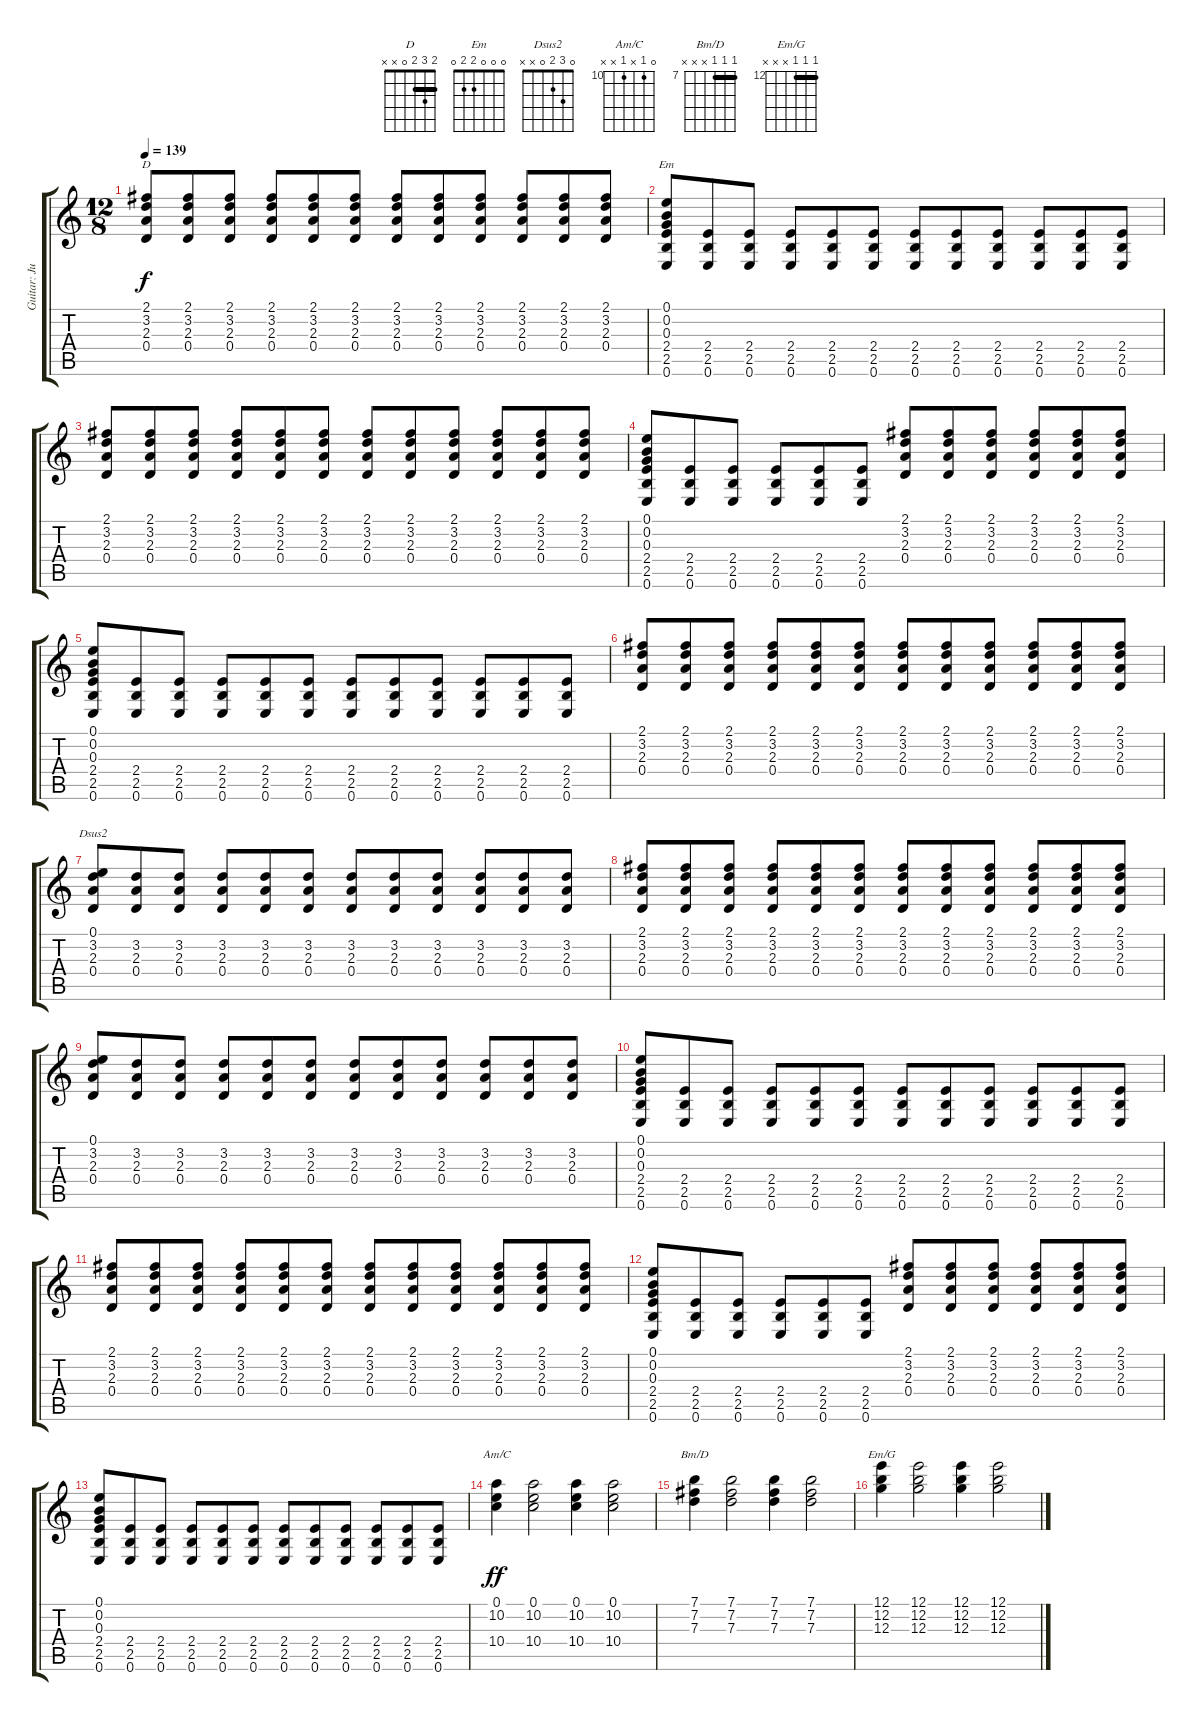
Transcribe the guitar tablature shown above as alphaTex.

\track ("Guitar: Justin Hayward" "Guitar: Ju") {instrument distortionguitar}
\staff {score tabs}
\tuning (E4 B3 G3 D3 A2 E2) {hide}
\chord ("D" 2 3 2 0 x x) {barre 2}
\chord ("Em" 0 0 0 2 2 0)
\chord ("Dsus2" 0 3 2 0 x x)
\chord ("Am/C" 0 10 x 10 x x) {firstfret 10}
\chord ("Bm/D" 7 7 7 x x x) {firstfret 7 barre 7}
\chord ("Em/G" 12 12 12 x x x) {firstfret 12 barre 12}
\ts (12 8)
\tempo 139
\clef g2
\ks c
(2.1 3.2 2.3 0.4).8{ch "D" dy f} (2.1 3.2 2.3 0.4).8 (2.1 3.2 2.3 0.4).8 (2.1 3.2 2.3 0.4).8 (2.1 3.2 2.3 0.4).8 (2.1 3.2 2.3 0.4).8 (2.1 3.2 2.3 0.4).8 (2.1 3.2 2.3 0.4).8 (2.1 3.2 2.3 0.4).8 (2.1 3.2 2.3 0.4).8 (2.1 3.2 2.3 0.4).8 (2.1 3.2 2.3 0.4).8 |
(0.1 0.2 0.3 2.4 2.5 0.6).8{ch "Em"} (2.4 2.5 0.6).8 (2.4 2.5 0.6).8 (2.4 2.5 0.6).8 (2.4 2.5 0.6).8 (2.4 2.5 0.6).8 (2.4 2.5 0.6).8 (2.4 2.5 0.6).8 (2.4 2.5 0.6).8 (2.4 2.5 0.6).8 (2.4 2.5 0.6).8 (2.4 2.5 0.6).8 |
(2.1 3.2 2.3 0.4).8 (2.1 3.2 2.3 0.4).8 (2.1 3.2 2.3 0.4).8 (2.1 3.2 2.3 0.4).8 (2.1 3.2 2.3 0.4).8 (2.1 3.2 2.3 0.4).8 (2.1 3.2 2.3 0.4).8 (2.1 3.2 2.3 0.4).8 (2.1 3.2 2.3 0.4).8 (2.1 3.2 2.3 0.4).8 (2.1 3.2 2.3 0.4).8 (2.1 3.2 2.3 0.4).8 |
(0.1 0.2 0.3 2.4 2.5 0.6).8 (2.4 2.5 0.6).8 (2.4 2.5 0.6).8 (2.4 2.5 0.6).8 (2.4 2.5 0.6).8 (2.4 2.5 0.6).8 (2.1 3.2 2.3 0.4).8 (2.1 3.2 2.3 0.4).8 (2.1 3.2 2.3 0.4).8 (2.1 3.2 2.3 0.4).8 (2.1 3.2 2.3 0.4).8 (2.1 3.2 2.3 0.4).8 |
(0.1 0.2 0.3 2.4 2.5 0.6).8 (2.4 2.5 0.6).8 (2.4 2.5 0.6).8 (2.4 2.5 0.6).8 (2.4 2.5 0.6).8 (2.4 2.5 0.6).8 (2.4 2.5 0.6).8 (2.4 2.5 0.6).8 (2.4 2.5 0.6).8 (2.4 2.5 0.6).8 (2.4 2.5 0.6).8 (2.4 2.5 0.6).8 |
(2.1 3.2 2.3 0.4).8 (2.1 3.2 2.3 0.4).8 (2.1 3.2 2.3 0.4).8 (2.1 3.2 2.3 0.4).8 (2.1 3.2 2.3 0.4).8 (2.1 3.2 2.3 0.4).8 (2.1 3.2 2.3 0.4).8 (2.1 3.2 2.3 0.4).8 (2.1 3.2 2.3 0.4).8 (2.1 3.2 2.3 0.4).8 (2.1 3.2 2.3 0.4).8 (2.1 3.2 2.3 0.4).8 |
(0.1 3.2 2.3 0.4).8{ch "Dsus2"} (3.2 2.3 0.4).8 (3.2 2.3 0.4).8 (3.2 2.3 0.4).8 (3.2 2.3 0.4).8 (3.2 2.3 0.4).8 (3.2 2.3 0.4).8 (3.2 2.3 0.4).8 (3.2 2.3 0.4).8 (3.2 2.3 0.4).8 (3.2 2.3 0.4).8 (3.2 2.3 0.4).8 |
(2.1 3.2 2.3 0.4).8 (2.1 3.2 2.3 0.4).8 (2.1 3.2 2.3 0.4).8 (2.1 3.2 2.3 0.4).8 (2.1 3.2 2.3 0.4).8 (2.1 3.2 2.3 0.4).8 (2.1 3.2 2.3 0.4).8 (2.1 3.2 2.3 0.4).8 (2.1 3.2 2.3 0.4).8 (2.1 3.2 2.3 0.4).8 (2.1 3.2 2.3 0.4).8 (2.1 3.2 2.3 0.4).8 |
(0.1 3.2 2.3 0.4).8 (3.2 2.3 0.4).8 (3.2 2.3 0.4).8 (3.2 2.3 0.4).8 (3.2 2.3 0.4).8 (3.2 2.3 0.4).8 (3.2 2.3 0.4).8 (3.2 2.3 0.4).8 (3.2 2.3 0.4).8 (3.2 2.3 0.4).8 (3.2 2.3 0.4).8 (3.2 2.3 0.4).8 |
(0.1 0.2 0.3 2.4 2.5 0.6).8 (2.4 2.5 0.6).8 (2.4 2.5 0.6).8 (2.4 2.5 0.6).8 (2.4 2.5 0.6).8 (2.4 2.5 0.6).8 (2.4 2.5 0.6).8 (2.4 2.5 0.6).8 (2.4 2.5 0.6).8 (2.4 2.5 0.6).8 (2.4 2.5 0.6).8 (2.4 2.5 0.6).8 |
(2.1 3.2 2.3 0.4).8 (2.1 3.2 2.3 0.4).8 (2.1 3.2 2.3 0.4).8 (2.1 3.2 2.3 0.4).8 (2.1 3.2 2.3 0.4).8 (2.1 3.2 2.3 0.4).8 (2.1 3.2 2.3 0.4).8 (2.1 3.2 2.3 0.4).8 (2.1 3.2 2.3 0.4).8 (2.1 3.2 2.3 0.4).8 (2.1 3.2 2.3 0.4).8 (2.1 3.2 2.3 0.4).8 |
(0.1 0.2 0.3 2.4 2.5 0.6).8 (2.4 2.5 0.6).8 (2.4 2.5 0.6).8 (2.4 2.5 0.6).8 (2.4 2.5 0.6).8 (2.4 2.5 0.6).8 (2.1 3.2 2.3 0.4).8 (2.1 3.2 2.3 0.4).8 (2.1 3.2 2.3 0.4).8 (2.1 3.2 2.3 0.4).8 (2.1 3.2 2.3 0.4).8 (2.1 3.2 2.3 0.4).8 |
(0.1 0.2 0.3 2.4 2.5 0.6).8 (2.4 2.5 0.6).8 (2.4 2.5 0.6).8 (2.4 2.5 0.6).8 (2.4 2.5 0.6).8 (2.4 2.5 0.6).8 (2.4 2.5 0.6).8 (2.4 2.5 0.6).8 (2.4 2.5 0.6).8 (2.4 2.5 0.6).8 (2.4 2.5 0.6).8 (2.4 2.5 0.6).8 |
(0.1 10.2 10.4).4{ch "Am/C" dy ff} (0.1 10.2 10.4).2 (0.1 10.2 10.4).4 (0.1 10.2 10.4).2 |
(7.1 7.2 7.3).4{ch "Bm/D"} (7.1 7.2 7.3).2 (7.1 7.2 7.3).4 (7.1 7.2 7.3).2 |
(12.1 12.2 12.3).4{ch "Em/G"} (12.1 12.2 12.3).2 (12.1 12.2 12.3).4 (12.1 12.2 12.3).2
